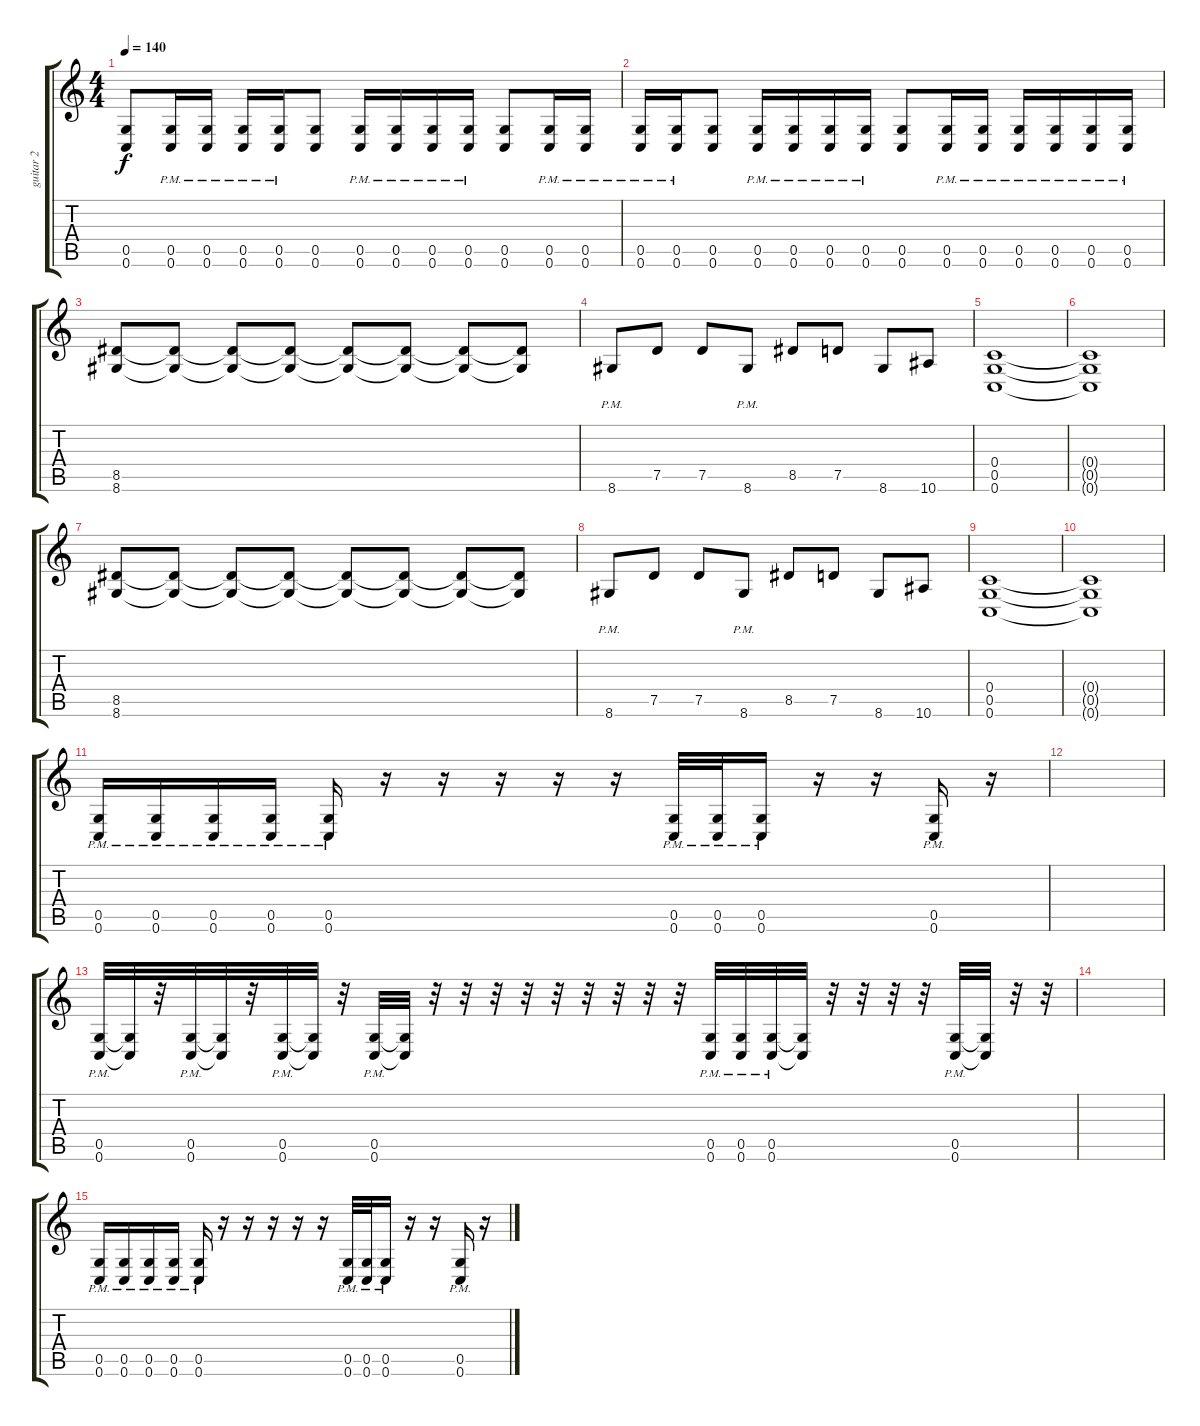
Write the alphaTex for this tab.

\track ("guitar 2" "guitar 2") {instrument distortionguitar}
\staff {score tabs}
\tuning (D4 A3 F3 C3 G2 C2) {hide}
\ts (4 4)
\tempo 140
\clef g2
\ks c
(0.5 0.6).8{dy f} (0.5{pm} 0.6{pm}).16 (0.5{pm} 0.6{pm}).16 (0.5{pm} 0.6{pm}).16 (0.5{pm} 0.6{pm}).16 (0.5 0.6).8 (0.5{pm} 0.6{pm}).16 (0.5{pm} 0.6{pm}).16 (0.5{pm} 0.6{pm}).16 (0.5{pm} 0.6{pm}).16 (0.5 0.6).8 (0.5{pm} 0.6{pm}).16 (0.5{pm} 0.6{pm}).16 |
(0.5{pm} 0.6{pm}).16 (0.5{pm} 0.6{pm}).16 (0.5 0.6).8 (0.5{pm} 0.6{pm}).16 (0.5{pm} 0.6{pm}).16 (0.5{pm} 0.6{pm}).16 (0.5{pm} 0.6{pm}).16 (0.5 0.6).8 (0.5{pm} 0.6{pm}).16 (0.5{pm} 0.6{pm}).16 (0.5{pm} 0.6{pm}).16 (0.5{pm} 0.6{pm}).16 (0.5{pm} 0.6{pm}).16 (0.5{pm} 0.6{pm}).16 |
(8.5 8.6).8 (8.5{t} 8.6{t}).8 (8.5{t} 8.6{t}).8 (8.5{t} 8.6{t}).8 (8.5{t} 8.6{t}).8 (8.5{t} 8.6{t}).8 (8.5{t} 8.6{t}).8 (8.5{t} 8.6{t}).8 |
8.6{pm}.8 7.5.8 7.5.8 8.6{pm}.8 8.5.8 7.5.8 8.6.8 10.6.8 |
(0.4 0.5 0.6).1 |
(0.4{t} 0.5{t} 0.6{t}).1 |
(8.5 8.6).8 (8.5{t} 8.6{t}).8 (8.5{t} 8.6{t}).8 (8.5{t} 8.6{t}).8 (8.5{t} 8.6{t}).8 (8.5{t} 8.6{t}).8 (8.5{t} 8.6{t}).8 (8.5{t} 8.6{t}).8 |
8.6{pm}.8 7.5.8 7.5.8 8.6{pm}.8 8.5.8 7.5.8 8.6.8 10.6.8 |
(0.4 0.5 0.6).1 |
(0.4{t} 0.5{t} 0.6{t}).1 |
(0.5{pm} 0.6{pm}).16 (0.5{pm} 0.6{pm}).16 (0.5{pm} 0.6{pm}).16 (0.5{pm} 0.6{pm}).16 (0.5{pm} 0.6{pm}).16 r.16 r.16 r.16 r.16 r.16 (0.5{pm} 0.6{pm}).32 (0.5{pm} 0.6{pm}).32 (0.5{pm} 0.6{pm}).16 r.16 r.16 (0.5{pm} 0.6{pm}).16 r.16 |
|
(0.5{pm} 0.6{pm}).32 (0.5{t} 0.6{t}).32 r.32 (0.5{pm} 0.6{pm}).32 (0.5{t} 0.6{t}).32 r.32 (0.5{pm} 0.6{pm}).32 (0.5{t} 0.6{t}).32 r.32 (0.5{pm} 0.6{pm}).32 (0.5{t} 0.6{t}).32 r.32 r.32 r.32 r.32 r.32 r.32 r.32 r.32 r.32 (0.5{pm} 0.6{pm}).32 (0.5{pm} 0.6{pm}).32 (0.5{pm} 0.6{pm}).32 (0.5{t} 0.6{t}).32 r.32 r.32 r.32 r.32 (0.5{pm} 0.6{pm}).32 (0.5{t} 0.6{t}).32 r.32 r.32 |
|
(0.5{pm} 0.6{pm}).16 (0.5{pm} 0.6{pm}).16 (0.5{pm} 0.6{pm}).16 (0.5{pm} 0.6{pm}).16 (0.5{pm} 0.6{pm}).16 r.16 r.16 r.16 r.16 r.16 (0.5{pm} 0.6{pm}).32 (0.5{pm} 0.6{pm}).32 (0.5{pm} 0.6{pm}).16 r.16 r.16 (0.5{pm} 0.6{pm}).16 r.16
